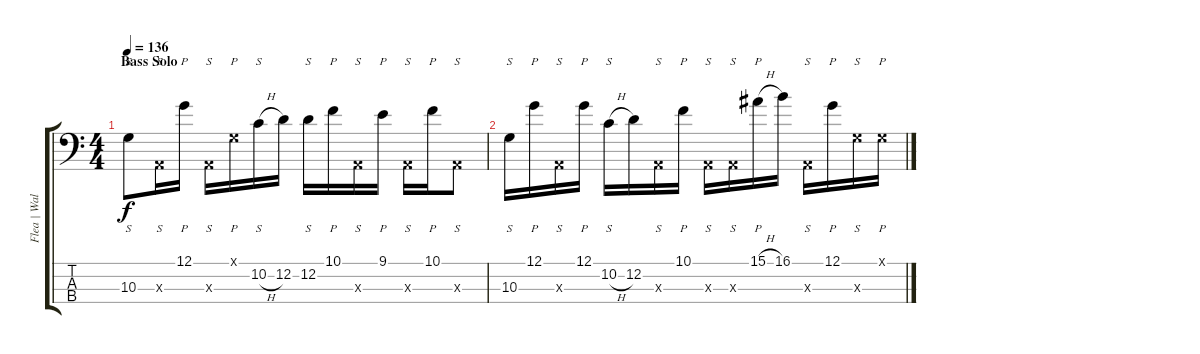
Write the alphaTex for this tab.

\track ("Flea | Wal Mk II | Bass" "Flea | Wal") {instrument electricbassfinger}
\staff {score tabs}
\tuning (G2 D2 A1 E1) {hide}
\ts (4 4)
\section ("" "Bass Solo")
\tempo 136
\clef f4
\ks c
10.3.8{s dy f} 0.3{x}.16{s} 12.1.16{p} 0.3{x}.16{s} 0.1{x}.16{p} 10.2{h}.16{s} 12.2.16 12.2.16{s} 10.1.16{p} 0.3{x}.16{s} 9.1.16{p} 0.3{x}.16{s} 10.1.16{p} 0.3{x}.8{s} |
10.3.16{s} 12.1.16{p} 0.3{x}.16{s} 12.1.16{p} 10.2{h}.16{s} 12.2.16 0.3{x}.16{s} 10.1.16{p} 0.3{x}.16{s} 0.3{x}.16{s} 15.1{h}.16{p} 16.1.16 0.3{x}.16{s} 12.1.16{p} 10.3{x}.16{s} 0.1{x}.16{p}
